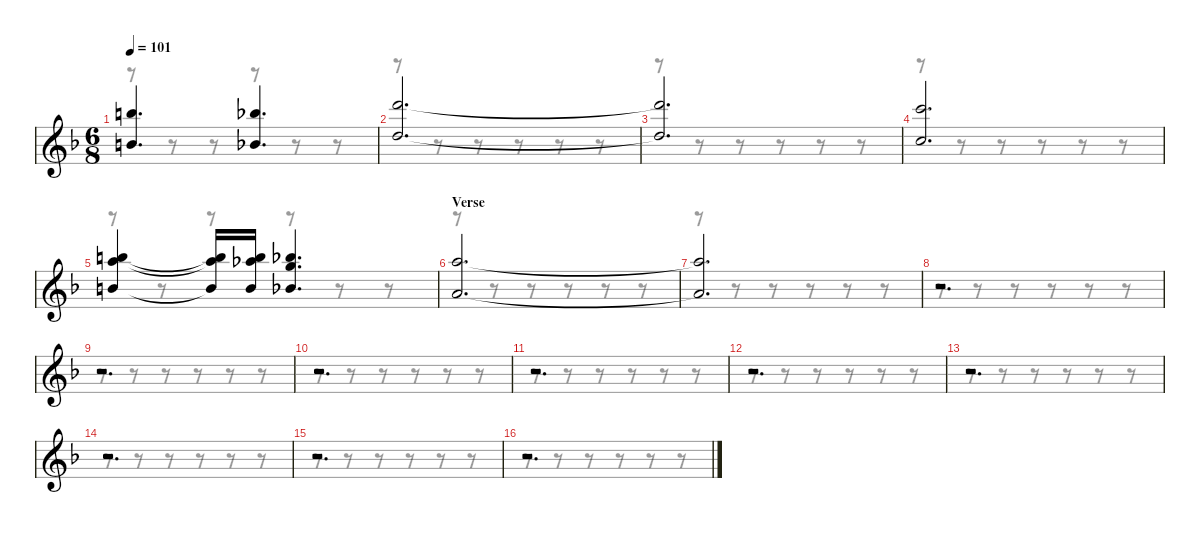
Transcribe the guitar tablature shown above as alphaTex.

\defaultSystemsLayout 4
\hideDynamics
\bracketExtendMode nobrackets
\singleTrackTrackNamePolicy hidden
\multiTrackTrackNamePolicy hidden
\otherSystemsTrackNameOrientation horizontal
\track ("P. Wiberg (Keyboards I)" "vln.") {instrument synthstrings1}
\staff {score}
\tuning (E4 A3 F3 D3 A2 D2)
\voice
\ts (6 8)
\tempo 101
\clef g2
\ks dminor
(19.1{acc forcenatural} 18.3{acc forcenatural}).4{d dy f beam Up} (18.1{acc b} 17.3{acc b}).4{d beam Up} |
(22.1{acc forcenatural} 21.3{acc forcenatural}).2{d beam Up} |
(22.1{t acc forcenatural} 21.3{t acc forcenatural}).2{d beam Up} |
(20.1{acc forcenatural} 19.3{acc forcenatural}).2{d beam Up} |
(19.1{acc forcenatural} 24.2{acc forcenatural} 18.3{acc forcenatural}).4{beam Up} (19.1{t acc forcenatural} 24.2{t acc forcenatural} 18.3{t acc forcenatural}).16{beam Up} (19.1{acc forcenatural} 23.2{acc b} 18.3{acc forcenatural}).16{beam Up} (18.1{acc b} 22.2{acc forcenatural} 17.3{acc b}).4{d beam Up} |
\section ("" "Verse")
(17.1{acc forcenatural} 16.3{acc forcenatural}).2{d beam Up} |
(17.1{t acc forcenatural} 16.3{t acc forcenatural}).2{d beam Up} |
r.2{d beam Up} |
r.2{d beam Up} |
r.2{d beam Up} |
r.2{d beam Up} |
r.2{d beam Up} |
r.2{d beam Up} |
r.2{d beam Up} |
r.2{d beam Up} |
r.2{d beam Up}
\voice
\clef g2
\ottava regular
\simile none
\ks dminor
r.8{dy mf beam Down} r.8{beam Down} r.8{beam Down} r.8{beam Down} r.8{beam Down} r.8{beam Down} |
r.8{beam Down} r.8{beam Down} r.8{beam Down} r.8{beam Down} r.8{beam Down} r.8{beam Down} |
r.8{beam Down} r.8{beam Down} r.8{beam Down} r.8{beam Down} r.8{beam Down} r.8{beam Down} |
r.8{beam Down} r.8{beam Down} r.8{beam Down} r.8{beam Down} r.8{beam Down} r.8{beam Down} |
r.8{beam Down} r.8{beam Down} r.8{beam Down} r.8{beam Down} r.8{beam Down} r.8{beam Down} |
r.8{beam Down} r.8{beam Down} r.8{beam Down} r.8{beam Down} r.8{beam Down} r.8{beam Down} |
r.8{beam Down} r.8{beam Down} r.8{beam Down} r.8{beam Down} r.8{beam Down} r.8{beam Down} |
r.8{beam Down} r.8{beam Down} r.8{beam Down} r.8{beam Down} r.8{beam Down} r.8{beam Down} |
r.8{beam Down} r.8{beam Down} r.8{beam Down} r.8{beam Down} r.8{beam Down} r.8{beam Down} |
r.8{beam Down} r.8{beam Down} r.8{beam Down} r.8{beam Down} r.8{beam Down} r.8{beam Down} |
r.8{beam Down} r.8{beam Down} r.8{beam Down} r.8{beam Down} r.8{beam Down} r.8{beam Down} |
r.8{beam Down} r.8{beam Down} r.8{beam Down} r.8{beam Down} r.8{beam Down} r.8{beam Down} |
r.8{beam Down} r.8{beam Down} r.8{beam Down} r.8{beam Down} r.8{beam Down} r.8{beam Down} |
r.8{beam Down} r.8{beam Down} r.8{beam Down} r.8{beam Down} r.8{beam Down} r.8{beam Down} |
r.8{beam Down} r.8{beam Down} r.8{beam Down} r.8{beam Down} r.8{beam Down} r.8{beam Down} |
r.8{beam Down} r.8{beam Down} r.8{beam Down} r.8{beam Down} r.8{beam Down} r.8{beam Down}
